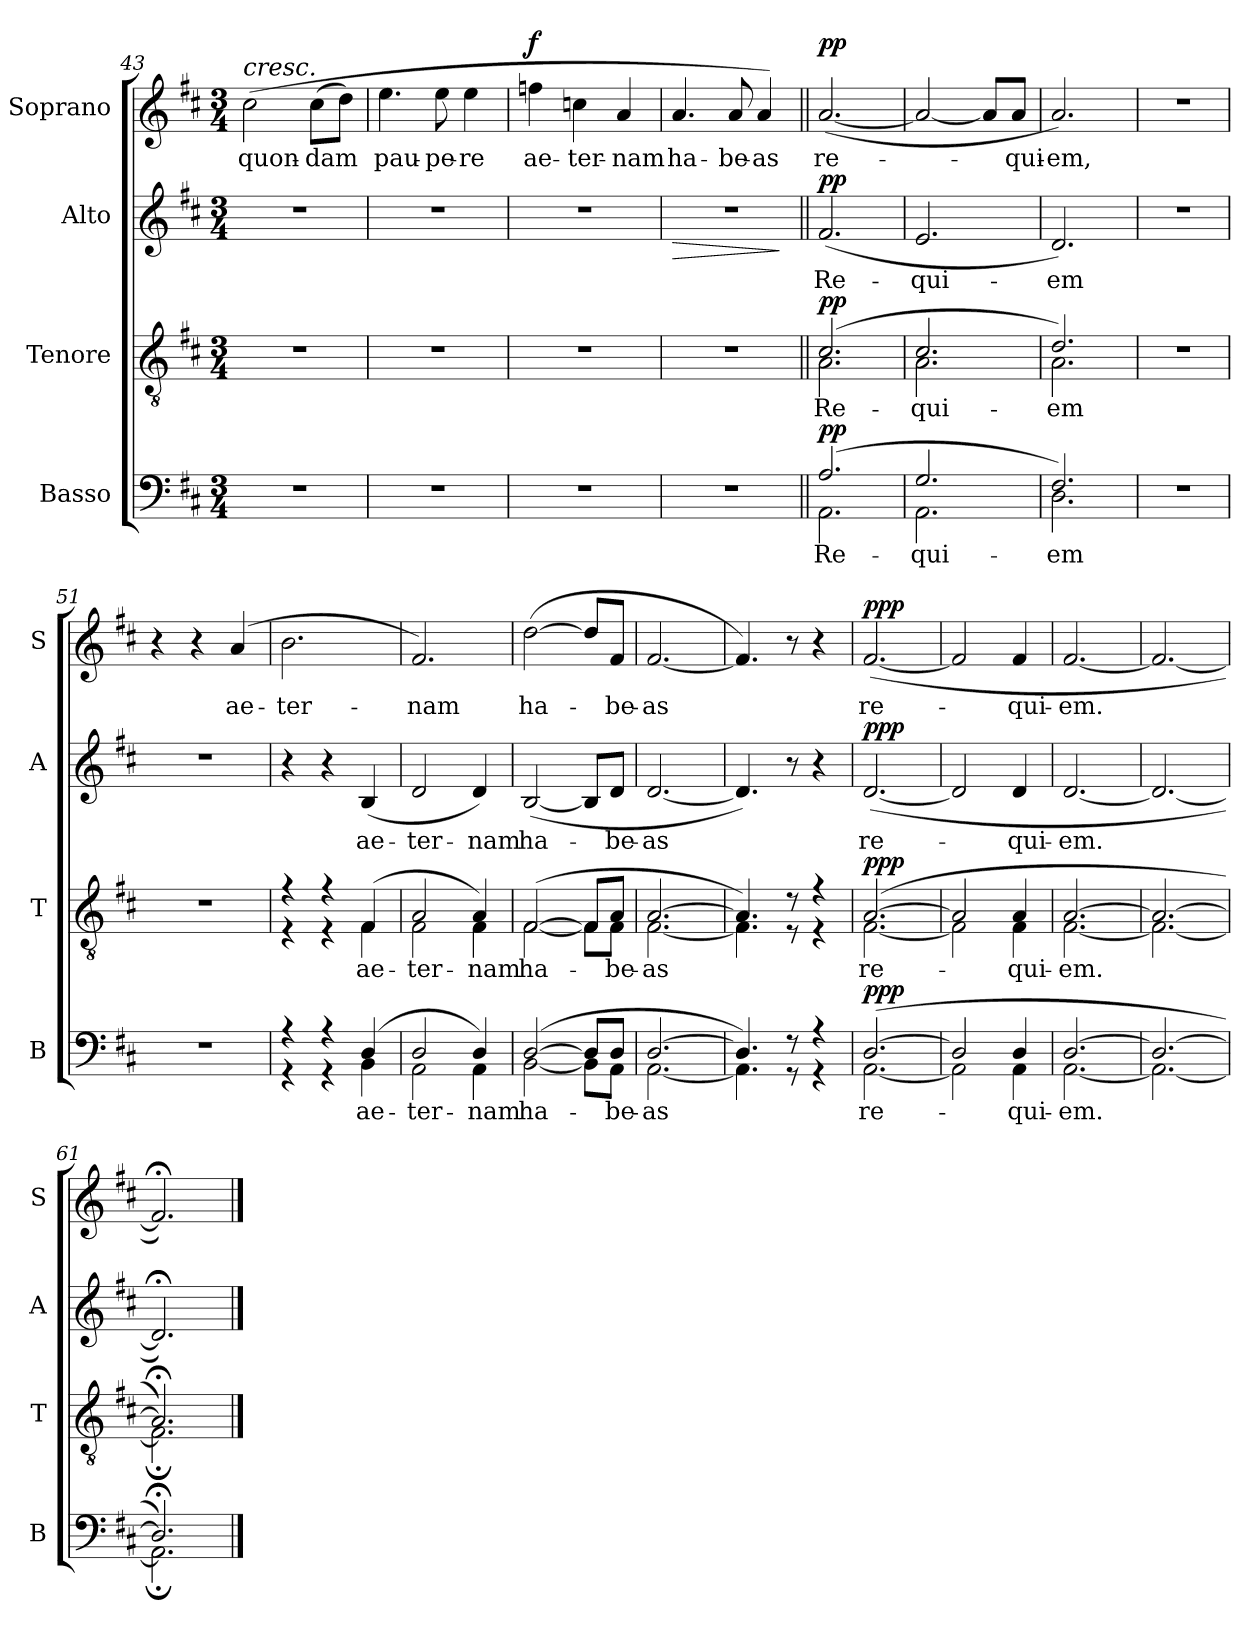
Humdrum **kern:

**kern	**text	**dynam	**kern	**text	**dynam	**kern	**text	**dynam	**kern	**text	**dynam
*part4	*part4	*part4	*part3	*part3	*part3	*part2	*part2	*part2	*part1	*part1	*part1
*staff4	*staff4	*staff4	*staff3	*staff3	*staff3	*staff2	*staff2	*staff2	*staff1	*staff1	*staff1
*I"Basso	*	*	*I"Tenore	*	*	*I"Alto	*	*	*I"Soprano	*	*
*I'B	*	*	*I'T	*	*	*I'A	*	*	*I'S	*	*
*clefF4	*	*	*clefGv2	*	*	*clefG2	*	*	*clefG2	*	*
*k[f#c#]	*	*	*k[f#c#]	*	*	*k[f#c#]	*	*	*k[f#c#]	*	*
*D:	*	*	*D:	*	*	*D:	*	*	*D:	*	*
*M3/4	*	*	*M3/4	*	*	*M3/4	*	*	*M3/4	*	*
=43	=43	=43	=43	=43	=43	=43	=43	=43	=43	=43	=43
!	!	!	!	!	!	!	!	!	!LO:TX:a:i:t=cresc.	!	!
!	!	!	!	!	!	!	!	!	!	!LO:LY:b	!
2.r	.	.	2.r	.	.	2.r	.	.	(>2cc#\	quon-	.
!	!	!	!	!	!	!	!	!	!	!LO:LY:b	!
.	.	.	.	.	.	.	.	.	(>8cc#\L	-dam	.
.	.	.	.	.	.	.	.	.	8dd\J)	.	.
=44	=44	=44	=44	=44	=44	=44	=44	=44	=44	=44	=44
!	!	!	!	!	!	!	!	!	!	!LO:LY:b	!
2.r	.	.	2.r	.	.	2.r	.	.	4.ee\	pau-	.
!	!	!	!	!	!	!	!	!	!	!LO:LY:b	!
.	.	.	.	.	.	.	.	.	8ee\	-pe-	.
!	!	!	!	!	!	!	!	!	!	!LO:LY:b	!
.	.	.	.	.	.	.	.	.	4ee\	-re	.
=45	=45	=45	=45	=45	=45	=45	=45	=45	=45	=45	=45
!	!	!	!	!	!	!	!	!	!	!LO:LY:b	!LO:DY:a
2.r	.	.	2.r	.	.	2.r	.	.	4ffn\	ae-	f
!	!	!	!	!	!	!	!	!	!	!LO:LY:b	!
.	.	.	.	.	.	.	.	.	4ccn\	-ter-	.
!	!	!	!	!	!	!	!	!	!	!LO:LY:b	!
.	.	.	.	.	.	.	.	.	4a/	-nam	.
=46	=46	=46	=46	=46	=46	=46	=46	=46	=46	=46	=46
!	!	!	!	!	!	!	!	!LO:HP:b	!	!LO:LY:b	!
2.r	.	.	2.r	.	.	2.r	.	>	4.a/	ha-	.
!	!	!	!	!	!	!	!	!	!	!LO:LY:b	!
.	.	.	.	.	.	.	.	.	8a/	-be-	.
!	!	!	!	!	!	!	!	!	!	!LO:LY:b	!
.	.	.	.	.	.	.	.	.	4a/)	-as	.
.	.	.	.	.	.	.	.	]	.	.	.
=47||	=47||	=47||	=47||	=47||	=47||	=47||	=47||	=47||	=47||	=47||	=47||
!	!LO:LY:b	!	!	!	!	!	!	!	!	!	!
*^	*	*	*	*	*	*	*	*	*	*	*
!	!	!LO:LY:b	!LO:DY:a	!	!LO:LY:b	!LO:DY:a	!	!LO:LY:b	!LO:DY:a	!	!LO:LY:b	!LO:DY:a
*	*	*	*	*^	*	*	*	*	*	*	*	*
(>2.A/	2.AA\	-Re-	pp	(>2.c#/	2.A\	Re-	pp	(>2.f#/	Re-	pp	(>[2.a/	re-	pp
!!LO:LB:g=z
=48	=48	=48	=48	=48	=48	=48	=48	=48	=48	=48	=48	=48	=48
!	!	!LO:LY:b	!	!	!	!	!	!	!	!	!	!	!
!	!	!LO:LY:b	!	!	!	!LO:LY:b	!	!	!LO:LY:b	!	!	!	!
2.G/	2.AA\	-qui-	.	2.c#/	2.A\	-qui-	.	2.e/	-qui-	.	2a/_	.	.
.	.	.	.	.	.	.	.	.	.	.	8a/L]	.	.
!	!	!	!	!	!	!	!	!	!	!	!	!LO:LY:b	!
.	.	.	.	.	.	.	.	.	.	.	8a/J	-qui-	.
=49	=49	=49	=49	=49	=49	=49	=49	=49	=49	=49	=49	=49	=49
!	!	!LO:LY:b	!	!	!	!	!	!	!	!	!	!	!
!	!	!LO:LY:b	!	!	!	!LO:LY:b	!	!	!LO:LY:b	!	!	!LO:LY:b	!
2.F#/)	2.D\	em	.	2.d/)	2.A\	-em	.	2.d/)	-em	.	2.a/)	-em,	.
*v	*v	*	*	*	*	*	*	*	*	*	*	*	*
*	*	*	*v	*v	*	*	*	*	*	*	*	*
=50	=50	=50	=50	=50	=50	=50	=50	=50	=50	=50	=50
2.r	.	.	2.r	.	.	2.r	.	.	2.r	.	.
=51	=51	=51	=51	=51	=51	=51	=51	=51	=51	=51	=51
2.r	.	.	2.r	.	.	2.r	.	.	4r	.	.
.	.	.	.	.	.	.	.	.	4r	.	.
!	!	!	!	!	!	!	!	!	!	!LO:LY:b	!
.	.	.	.	.	.	.	.	.	(>4a/	ae-	.
=52	=52	=52	=52	=52	=52	=52	=52	=52	=52	=52	=52
*^	*	*	*^	*	*	*	*	*	*	*	*
!	!	!	!	!	!	!	!	!	!	!	!	!LO:LY:b	!
4r	4r	.	.	4r	4r	.	.	4r	.	.	2.b\	-ter-	.
4r	4r	.	.	4r	4r	.	.	4r	.	.	.	.	.
!	!	!LO:LY:b	!	!	!	!	!	!	!	!	!	!	!
!	!	!LO:LY:b	!	!	!	!LO:LY:b	!	!	!LO:LY:b	!	!	!	!
(>4D/	4BB\	-ae-	.	(>4F#/	4F#\	ae-	.	(>4B/	ae-	.	.	.	.
=53	=53	=53	=53	=53	=53	=53	=53	=53	=53	=53	=53	=53	=53
!	!	!LO:LY:b	!	!	!	!	!	!	!	!	!	!	!
!	!	!LO:LY:b	!	!	!	!LO:LY:b	!	!	!LO:LY:b	!	!	!LO:LY:b	!
2D/	2AA\	ter-	.	2A/	2F#\	-ter-	.	2d/	-ter-	.	2.f#/)	-nam	.
!	!	!LO:LY:b	!	!	!	!	!	!	!	!	!	!	!
!	!	!LO:LY:b	!	!	!	!LO:LY:b	!	!	!LO:LY:b	!	!	!	!
4D/)	4AA\	-nam	.	4A/)	4F#\	-nam	.	4d/)	-nam	.	.	.	.
=54	=54	=54	=54	=54	=54	=54	=54	=54	=54	=54	=54	=54	=54
!	!	!LO:LY:b	!	!	!	!	!	!	!	!	!	!	!
!	!	!LO:LY:b	!	!	!	!LO:LY:b	!	!	!LO:LY:b	!	!	!LO:LY:b	!
(>[>2D/	[<2BB\	-ha-	.	(>[>2F#/	[<2F#\	ha-	.	(>[2B/	ha-	.	(>[2dd\	ha-	.
8D/L]	8BB\L]	.	.	8F#/L]	8F#\L]	.	.	8B/L]	.	.	8dd/L]	.	.
!	!	!LO:LY:b	!	!	!	!	!	!	!	!	!	!	!
!	!	!LO:LY:b	!	!	!	!LO:LY:b	!	!	!LO:LY:b	!	!	!LO:LY:b	!
8D/J	8AA\J	-be-	.	8A/J	8F#\J	-be-	.	8d/J	-be-	.	8f#/J	-be-	.
=55	=55	=55	=55	=55	=55	=55	=55	=55	=55	=55	=55	=55	=55
!	!	!LO:LY:b	!	!	!	!	!	!	!	!	!	!	!
!	!	!LO:LY:b	!	!	!	!LO:LY:b	!	!	!	!	!	!	!
!	!	!	!	!	!	!LO:LY:b	!	!	!LO:LY:b	!	!	!LO:LY:b	!
[>2.D/	[<2.AA\	as	.	[>2.A/	[<2.F#\	as	.	[2.d/	-as	.	[2.f#/	-as	.
=56	=56	=56	=56	=56	=56	=56	=56	=56	=56	=56	=56	=56	=56
4.D/])	4.AA\]	.	.	4.A/])	4.F#\]	.	.	4.d/])	.	.	4.f#/])	.	.
8r	8r	.	.	8r	8r	.	.	8r	.	.	8r	.	.
4r	4r	.	.	4r	4r	.	.	4r	.	.	4r	.	.
!!LO:LB:g=z
=57	=57	=57	=57	=57	=57	=57	=57	=57	=57	=57	=57	=57	=57
!	!	!LO:LY:b	!	!	!	!	!	!	!	!	!	!	!
!	!	!LO:LY:b	!	!	!	!LO:LY:b	!	!	!	!	!	!	!
!	!	!	!LO:DY:a	!	!	!LO:LY:b	!LO:DY:a	!	!LO:LY:b	!LO:DY:a	!	!LO:LY:b	!LO:DY:a
(>[>2.D/	[<2.AA\	-re-	ppp	(>[>2.A/	[<2.F#\	-re-	ppp	(>[2.d/	re-	ppp	(>[2.f#/	re-	ppp
=58	=58	=58	=58	=58	=58	=58	=58	=58	=58	=58	=58	=58	=58
2D/]	2AA\]	.	.	2A/]	2F#\]	.	.	2d/]	.	.	2f#/]	.	.
!	!	!LO:LY:b	!	!	!	!	!	!	!	!	!	!	!
!	!	!LO:LY:b	!	!	!	!LO:LY:b	!	!	!	!	!	!	!
!	!	!	!	!	!	!LO:LY:b	!	!	!LO:LY:b	!	!	!LO:LY:b	!
4D/	4AA\	-qui-	.	4A/	4F#\	-qui-	.	4d/	-qui-	.	4f#/	-qui-	.
=59	=59	=59	=59	=59	=59	=59	=59	=59	=59	=59	=59	=59	=59
!	!	!LO:LY:b	!	!	!	!	!	!	!	!	!	!	!
!	!	!LO:LY:b	!	!	!	!LO:LY:b	!	!	!	!	!	!	!
!	!	!	!	!	!	!LO:LY:b	!	!	!LO:LY:b	!	!	!LO:LY:b	!
[>2.D/	[<2.AA\	em.	.	[>2.A/	[<2.F#\	em.	.	[2.d/	-em.	.	[2.f#/	-em.	.
=60	=60	=60	=60	=60	=60	=60	=60	=60	=60	=60	=60	=60	=60
2.D/_	2.AA\_	.	.	2.A/_	2.F#\_	.	.	2.d/_	.	.	2.f#/_	.	.
=61	=61	=61	=61	=61	=61	=61	=61	=61	=61	=61	=61	=61	=61
2.D;</])	2.AA;\]	.	.	2.A;</])	2.F#;\]	.	.	2.d;</])	.	.	2.f#;</])	.	.
*v	*v	*	*	*	*	*	*	*	*	*	*	*	*
*	*	*	*v	*v	*	*	*	*	*	*	*	*
==	==	==	==	==	==	==	==	==	==	==	==
*-	*-	*-	*-	*-	*-	*-	*-	*-	*-	*-	*-
